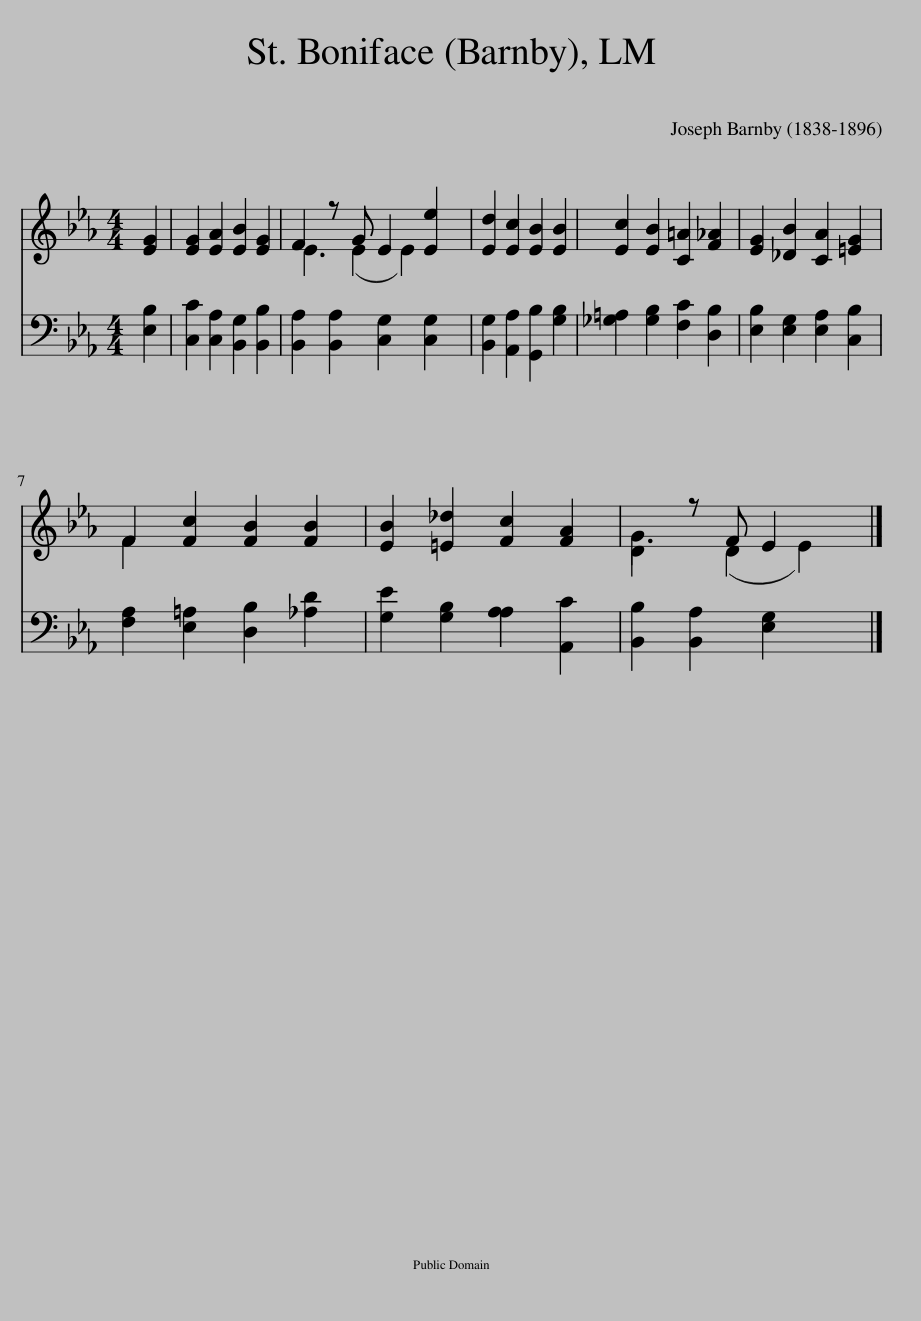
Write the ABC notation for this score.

X:1
%%score ( 1 2 ) ( 3 4 )
L:1/8
M:4/4
I:linebreak $
K:Eb
V:1 treble
V:2 treble
V:3 bass
V:4 bass
V:1
 [EG]2 | [EG]2 [EA]2 [EB]2 [EG]2 | F2 z G E2 [Ee]2 | [Ed]2 [Ec]2 [EB]2 [EB]2 | [Ec]2 [EB]2 [C=A]2 [F_A]2 | %5
 [EG]2 [_DB]2 [CA]2 [=EG]2 |$ F2 [Fc]2 [FB]2 [FB]2 | [EB]2 [=E_d]2 [Fc]2 [FA]2 | D2 z F E2 x |] %9
V:2
 x2 | x8 | E3 (E2 E2) x | x8 | x8 | %5
 x8 |$ F2 x6 | x8 | G3 (D2 E2) |] %9
V:3
 [E,B,]2 | [C,C]2 [C,A,]2 [B,,G,]2 [B,,B,]2 | [B,,A,]2 [B,,A,]2 [C,G,]2 [C,G,]2 | [B,,G,]2 [A,,A,]2 [G,,B,]2 [G,B,]2 | [_G,=A,]2 [G,B,]2 [F,C]2 [D,B,]2 | %5
 [E,B,]2 [E,G,]2 [E,A,]2 [C,B,]2 |$ [F,A,]2 [E,=A,]2 [D,B,]2 [_A,D]2 | [G,E]2 [G,B,]2 A,2 [A,,C]2 | [B,,B,]2 [B,,A,]2 [E,G,]2 x |] %9
V:4
 x2 | x8 | x8 | x8 | x8 | %5
 x8 |$ x8 | x4 A,2 x2 | x7 |] %9
